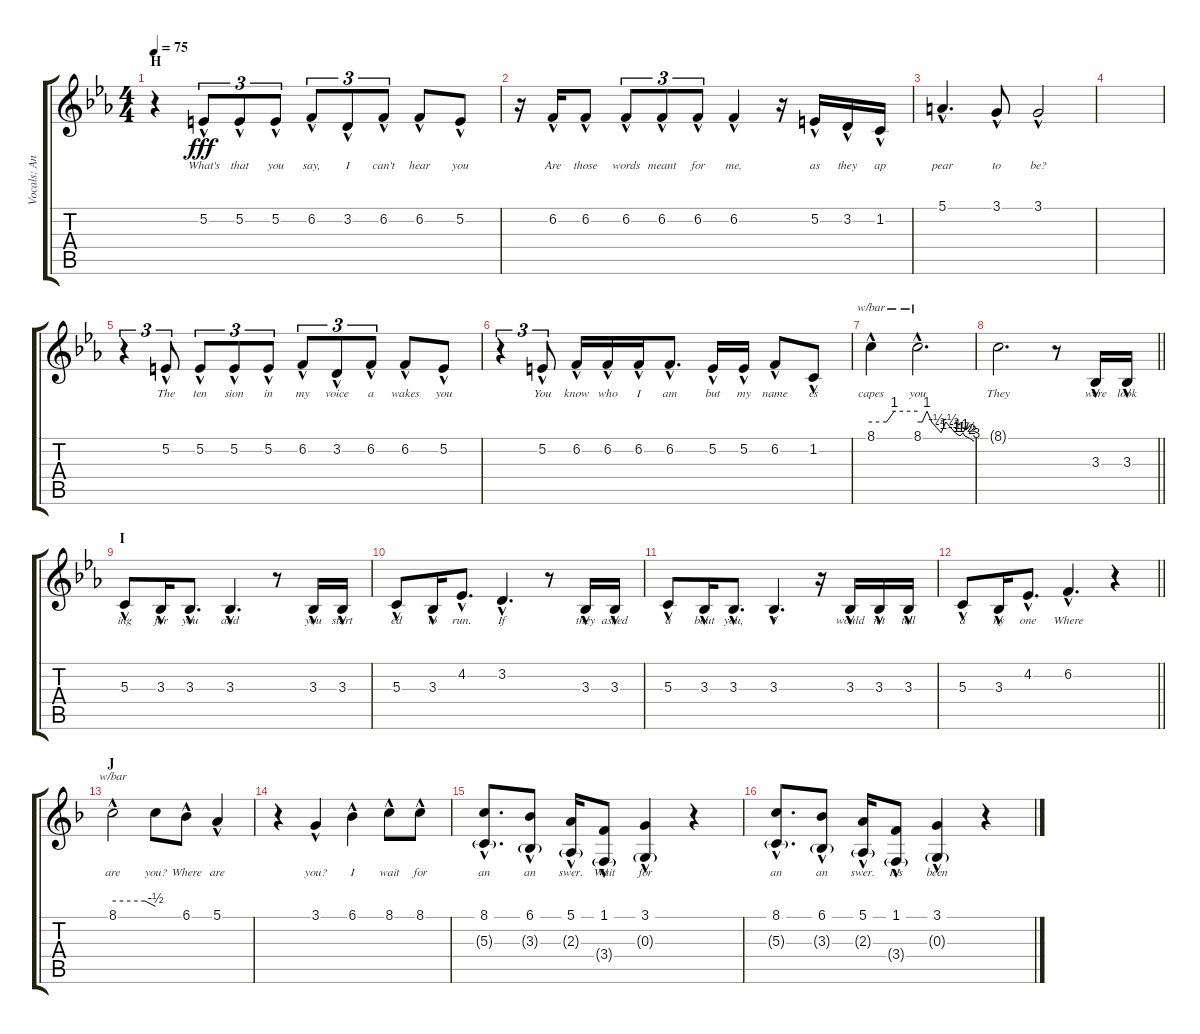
\track ("Vocals: Ann" "Vocals: An") {instrument pad1newage}
\staff {score tabs}
\tuning (E4 B3 G3 D3 A2 E2) {hide}
\ts (4 4)
\section ("" "H")
\tempo 75
\clef g2
\ks eb
r.4{dy fff} 5.2{hac}.8{tu (3 2) lyrics (0 "What's") lyrics (1 "") lyrics (2 "") lyrics (3 "") lyrics (4 "")} 5.2{hac}.8{tu (3 2) lyrics (0 "that") lyrics (1 "") lyrics (2 "") lyrics (3 "") lyrics (4 "")} 5.2{hac}.8{tu (3 2) lyrics (0 "you") lyrics (1 "") lyrics (2 "") lyrics (3 "") lyrics (4 "")} 6.2{hac}.8{tu (3 2) lyrics (0 "say,") lyrics (1 "") lyrics (2 "") lyrics (3 "") lyrics (4 "")} 3.2{hac}.8{tu (3 2) lyrics (0 "I") lyrics (1 "") lyrics (2 "") lyrics (3 "") lyrics (4 "")} 6.2{hac}.8{tu (3 2) lyrics (0 "can't") lyrics (1 "") lyrics (2 "") lyrics (3 "") lyrics (4 "")} 6.2{hac}.8{lyrics (0 "hear") lyrics (1 "") lyrics (2 "") lyrics (3 "") lyrics (4 "")} 5.2{hac}.8{lyrics (0 "you") lyrics (1 "") lyrics (2 "") lyrics (3 "") lyrics (4 "")} |
r.16 6.2{hac}.16{lyrics (0 "Are") lyrics (1 "") lyrics (2 "") lyrics (3 "") lyrics (4 "")} 6.2{hac}.8{lyrics (0 "those") lyrics (1 "") lyrics (2 "") lyrics (3 "") lyrics (4 "")} 6.2{hac}.8{tu (3 2) lyrics (0 "words") lyrics (1 "") lyrics (2 "") lyrics (3 "") lyrics (4 "")} 6.2{hac}.8{tu (3 2) lyrics (0 "meant") lyrics (1 "") lyrics (2 "") lyrics (3 "") lyrics (4 "")} 6.2{hac}.8{tu (3 2) lyrics (0 "for") lyrics (1 "") lyrics (2 "") lyrics (3 "") lyrics (4 "")} 6.2{hac}.4{lyrics (0 "me,") lyrics (1 "") lyrics (2 "") lyrics (3 "") lyrics (4 "")} r.16 5.2{hac}.16{lyrics (0 "as") lyrics (1 "") lyrics (2 "") lyrics (3 "") lyrics (4 "")} 3.2{hac}.16{lyrics (0 "they") lyrics (1 "") lyrics (2 "") lyrics (3 "") lyrics (4 "")} 1.2{hac}.16{lyrics (0 "ap") lyrics (1 "") lyrics (2 "") lyrics (3 "") lyrics (4 "")} |
5.1{hac}.4{d lyrics (0 "pear") lyrics (1 "") lyrics (2 "") lyrics (3 "") lyrics (4 "")} 3.1{hac}.8{lyrics (0 "to") lyrics (1 "") lyrics (2 "") lyrics (3 "") lyrics (4 "")} 3.1{hac}.2{lyrics (0 "be?") lyrics (1 "") lyrics (2 "") lyrics (3 "") lyrics (4 "")} |
|
r.4{tu (3 2)} 5.2{hac}.8{tu (3 2) lyrics (0 "The") lyrics (1 "") lyrics (2 "") lyrics (3 "") lyrics (4 "")} 5.2{hac}.8{tu (3 2) lyrics (0 "ten") lyrics (1 "") lyrics (2 "") lyrics (3 "") lyrics (4 "")} 5.2{hac}.8{tu (3 2) lyrics (0 "sion") lyrics (1 "") lyrics (2 "") lyrics (3 "") lyrics (4 "")} 5.2{hac}.8{tu (3 2) lyrics (0 "in") lyrics (1 "") lyrics (2 "") lyrics (3 "") lyrics (4 "")} 6.2{hac}.8{tu (3 2) lyrics (0 "my") lyrics (1 "") lyrics (2 "") lyrics (3 "") lyrics (4 "")} 3.2{hac}.8{tu (3 2) lyrics (0 "voice") lyrics (1 "") lyrics (2 "") lyrics (3 "") lyrics (4 "")} 6.2{hac}.8{tu (3 2) lyrics (0 "a") lyrics (1 "") lyrics (2 "") lyrics (3 "") lyrics (4 "")} 6.2{hac}.8{lyrics (0 "wakes") lyrics (1 "") lyrics (2 "") lyrics (3 "") lyrics (4 "")} 5.2{hac}.8{lyrics (0 "you") lyrics (1 "") lyrics (2 "") lyrics (3 "") lyrics (4 "")} |
r.4{tu (3 2)} 5.2{hac}.8{tu (3 2) lyrics (0 "You") lyrics (1 "") lyrics (2 "") lyrics (3 "") lyrics (4 "")} 6.2{hac}.16{lyrics (0 "know") lyrics (1 "") lyrics (2 "") lyrics (3 "") lyrics (4 "")} 6.2{hac}.16{lyrics (0 "who") lyrics (1 "") lyrics (2 "") lyrics (3 "") lyrics (4 "")} 6.2{hac}.16{lyrics (0 "I") lyrics (1 "") lyrics (2 "") lyrics (3 "") lyrics (4 "")} 6.2{hac}.8{d lyrics (0 "am") lyrics (1 "") lyrics (2 "") lyrics (3 "") lyrics (4 "")} 5.2{hac}.16{lyrics (0 "but") lyrics (1 "") lyrics (2 "") lyrics (3 "") lyrics (4 "")} 5.2{hac}.16{lyrics (0 "my") lyrics (1 "") lyrics (2 "") lyrics (3 "") lyrics (4 "")} 6.2{hac}.8{lyrics (0 "name") lyrics (1 "") lyrics (2 "") lyrics (3 "") lyrics (4 "")} 1.2{hac}.8{lyrics (0 "es") lyrics (1 "") lyrics (2 "") lyrics (3 "") lyrics (4 "")} |
8.1{hac}.4{tbe (custom default 0 0 20 0 30 4 60 4) lyrics (0 "capes") lyrics (1 "") lyrics (2 "") lyrics (3 "") lyrics (4 "")} 8.1{hac}.2{d tbe (custom default 0 0 5 0 10 4 15 0 20 -2 25 -4 30 0 35 -2 40 -4 45 -6 48 -4 50 -6 55 -8 60 -12) lyrics (0 "you") lyrics (1 "") lyrics (2 "") lyrics (3 "") lyrics (4 "")} |
\barLineRight lightlight
8.1{t}.2{d lyrics (0 "They") lyrics (1 "") lyrics (2 "") lyrics (3 "") lyrics (4 "")} r.8 3.3{hac}.16{lyrics (0 "were") lyrics (1 "") lyrics (2 "") lyrics (3 "") lyrics (4 "")} 3.3{hac}.16{lyrics (0 "look") lyrics (1 "") lyrics (2 "") lyrics (3 "") lyrics (4 "")} |
\section ("" "I")
5.3{hac}.8{lyrics (0 "ing") lyrics (1 "") lyrics (2 "") lyrics (3 "") lyrics (4 "")} 3.3{hac}.16{lyrics (0 "for") lyrics (1 "") lyrics (2 "") lyrics (3 "") lyrics (4 "")} 3.3{hac}.8{d lyrics (0 "you") lyrics (1 "") lyrics (2 "") lyrics (3 "") lyrics (4 "")} 3.3{hac}.4{d lyrics (0 "and") lyrics (1 "") lyrics (2 "") lyrics (3 "") lyrics (4 "")} r.8 3.3{hac}.16{lyrics (0 "you") lyrics (1 "") lyrics (2 "") lyrics (3 "") lyrics (4 "")} 3.3{hac}.16{lyrics (0 "start") lyrics (1 "") lyrics (2 "") lyrics (3 "") lyrics (4 "")} |
5.3{hac}.8{lyrics (0 "ed") lyrics (1 "") lyrics (2 "") lyrics (3 "") lyrics (4 "")} 3.3{hac}.16{lyrics (0 "to") lyrics (1 "") lyrics (2 "") lyrics (3 "") lyrics (4 "")} 4.2{hac}.8{d lyrics (0 "run.") lyrics (1 "") lyrics (2 "") lyrics (3 "") lyrics (4 "")} 3.2{hac}.4{d lyrics (0 "If") lyrics (1 "") lyrics (2 "") lyrics (3 "") lyrics (4 "")} r.8 3.3{hac}.16{lyrics (0 "they") lyrics (1 "") lyrics (2 "") lyrics (3 "") lyrics (4 "")} 3.3{hac}.16{lyrics (0 "asked") lyrics (1 "") lyrics (2 "") lyrics (3 "") lyrics (4 "")} |
5.3{hac}.8{lyrics (0 "a") lyrics (1 "") lyrics (2 "") lyrics (3 "") lyrics (4 "")} 3.3{hac}.16{lyrics (0 "bout") lyrics (1 "") lyrics (2 "") lyrics (3 "") lyrics (4 "")} 3.3{hac}.8{d lyrics (0 "you,") lyrics (1 "") lyrics (2 "") lyrics (3 "") lyrics (4 "")} 3.3{hac}.4{d lyrics (0 "I") lyrics (1 "") lyrics (2 "") lyrics (3 "") lyrics (4 "")} r.16 3.3{hac}.16{lyrics (0 "would") lyrics (1 "") lyrics (2 "") lyrics (3 "") lyrics (4 "")} 3.3{hac}.16{lyrics (0 "n't") lyrics (1 "") lyrics (2 "") lyrics (3 "") lyrics (4 "")} 3.3{hac}.16{lyrics (0 "tell") lyrics (1 "") lyrics (2 "") lyrics (3 "") lyrics (4 "")} |
\barLineRight lightlight
5.3{hac}.8{lyrics (0 "a") lyrics (1 "") lyrics (2 "") lyrics (3 "") lyrics (4 "")} 3.3{hac}.16{lyrics (0 "ny") lyrics (1 "") lyrics (2 "") lyrics (3 "") lyrics (4 "")} 4.2{hac}.8{d lyrics (0 "one") lyrics (1 "") lyrics (2 "") lyrics (3 "") lyrics (4 "")} 6.2{hac}.4{d lyrics (0 "Where") lyrics (1 "") lyrics (2 "") lyrics (3 "") lyrics (4 "")} r.4 |
\section ("" "J")
\ks f
8.1{hac}.2{tbe (custom default 0 0 45 0 60 -2) lyrics (0 "are") lyrics (1 "") lyrics (2 "") lyrics (3 "") lyrics (4 "")} 8.1{t}.8{lyrics (0 "you?") lyrics (1 "") lyrics (2 "") lyrics (3 "") lyrics (4 "")} 6.1{hac}.8{lyrics (0 "Where") lyrics (1 "") lyrics (2 "") lyrics (3 "") lyrics (4 "")} 5.1{hac}.4{lyrics (0 "are") lyrics (1 "") lyrics (2 "") lyrics (3 "") lyrics (4 "")} |
r.4 3.1{hac}.4{lyrics (0 "you?") lyrics (1 "") lyrics (2 "") lyrics (3 "") lyrics (4 "")} 6.1{hac}.4{lyrics (0 "I") lyrics (1 "") lyrics (2 "") lyrics (3 "") lyrics (4 "")} 8.1{hac}.8{lyrics (0 "wait") lyrics (1 "") lyrics (2 "") lyrics (3 "") lyrics (4 "")} 8.1{hac}.8{lyrics (0 "for") lyrics (1 "") lyrics (2 "") lyrics (3 "") lyrics (4 "")} |
(8.1{hac} 5.3{g}).8{d lyrics (0 "an") lyrics (1 "") lyrics (2 "") lyrics (3 "") lyrics (4 "")} (6.1{hac} 3.3{g}).8{lyrics (0 "an") lyrics (1 "") lyrics (2 "") lyrics (3 "") lyrics (4 "")} (5.1{hac} 2.3{g}).16{lyrics (0 "swer.") lyrics (1 "") lyrics (2 "") lyrics (3 "") lyrics (4 "")} (1.1{hac} 3.4{g}).8{lyrics (0 "Wait") lyrics (1 "") lyrics (2 "") lyrics (3 "") lyrics (4 "")} (3.1{hac} 0.3{g}).4{lyrics (0 "for") lyrics (1 "") lyrics (2 "") lyrics (3 "") lyrics (4 "")} r.4 |
(8.1{hac} 5.3{g}).8{d lyrics (0 "an") lyrics (1 "") lyrics (2 "") lyrics (3 "") lyrics (4 "")} (6.1{hac} 3.3{g}).8{lyrics (0 "an") lyrics (1 "") lyrics (2 "") lyrics (3 "") lyrics (4 "")} (5.1{hac} 2.3{g}).16{lyrics (0 "swer.") lyrics (1 "") lyrics (2 "") lyrics (3 "") lyrics (4 "")} (1.1{hac} 3.4{g}).8{lyrics (0 "It's") lyrics (1 "") lyrics (2 "") lyrics (3 "") lyrics (4 "")} (3.1{hac} 0.3{g}).4{lyrics (0 "been") lyrics (1 "") lyrics (2 "") lyrics (3 "") lyrics (4 "")} r.4
